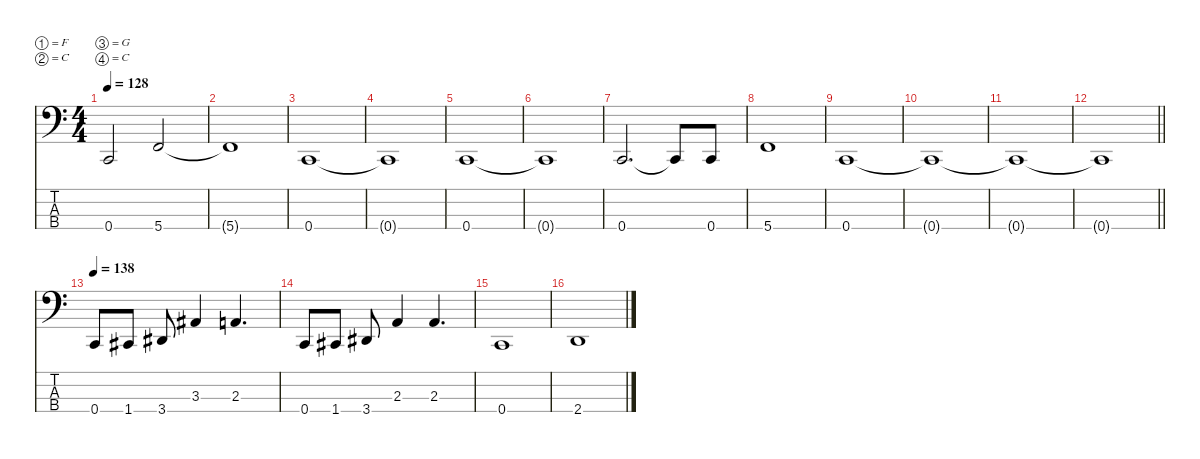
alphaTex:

\defaultSystemsLayout 4
\hideDynamics
\bracketExtendMode nobrackets
\singleTrackTrackNamePolicy hidden
\multiTrackTrackNamePolicy hidden
\otherSystemsTrackNameOrientation horizontal
\track ("Bass" "el.bs.") {instrument electricbassfinger}
\staff {score tabs}
\tuning (F2 C2 G1 C1)
\ts (4 4)
\tempo 128
\clef f4
\ks c
0.4.2{dy fff beam Up} 5.4.2{beam Up} |
5.4{t}.1{beam Up} |
0.4.1{beam Up} |
0.4{t}.1{beam Up} |
0.4.1{beam Up} |
0.4{t}.1{beam Up} |
0.4.2{d beam Up} 0.4{t}.8{beam Up} 0.4.8{beam Up} |
5.4.1{beam Up} |
0.4.1{beam Up} |
0.4{t}.1{beam Up} |
0.4{t}.1{beam Up} |
\barLineRight lightlight
0.4{t}.1{beam Up} |
\tempo 138
0.4.8{beam Up} 1.4{acc #}.8{beam Up} 3.4{acc #}.8{beam Up} 3.3{acc #}.4{beam Up} 2.3.4{d beam Up} |
0.4.8{beam Up} 1.4{acc #}.8{beam Up} 3.4{acc #}.8{beam Up} 2.3.4{beam Up} 2.3.4{d beam Up} |
0.4.1{beam Up} |
2.4.1{beam Up}
